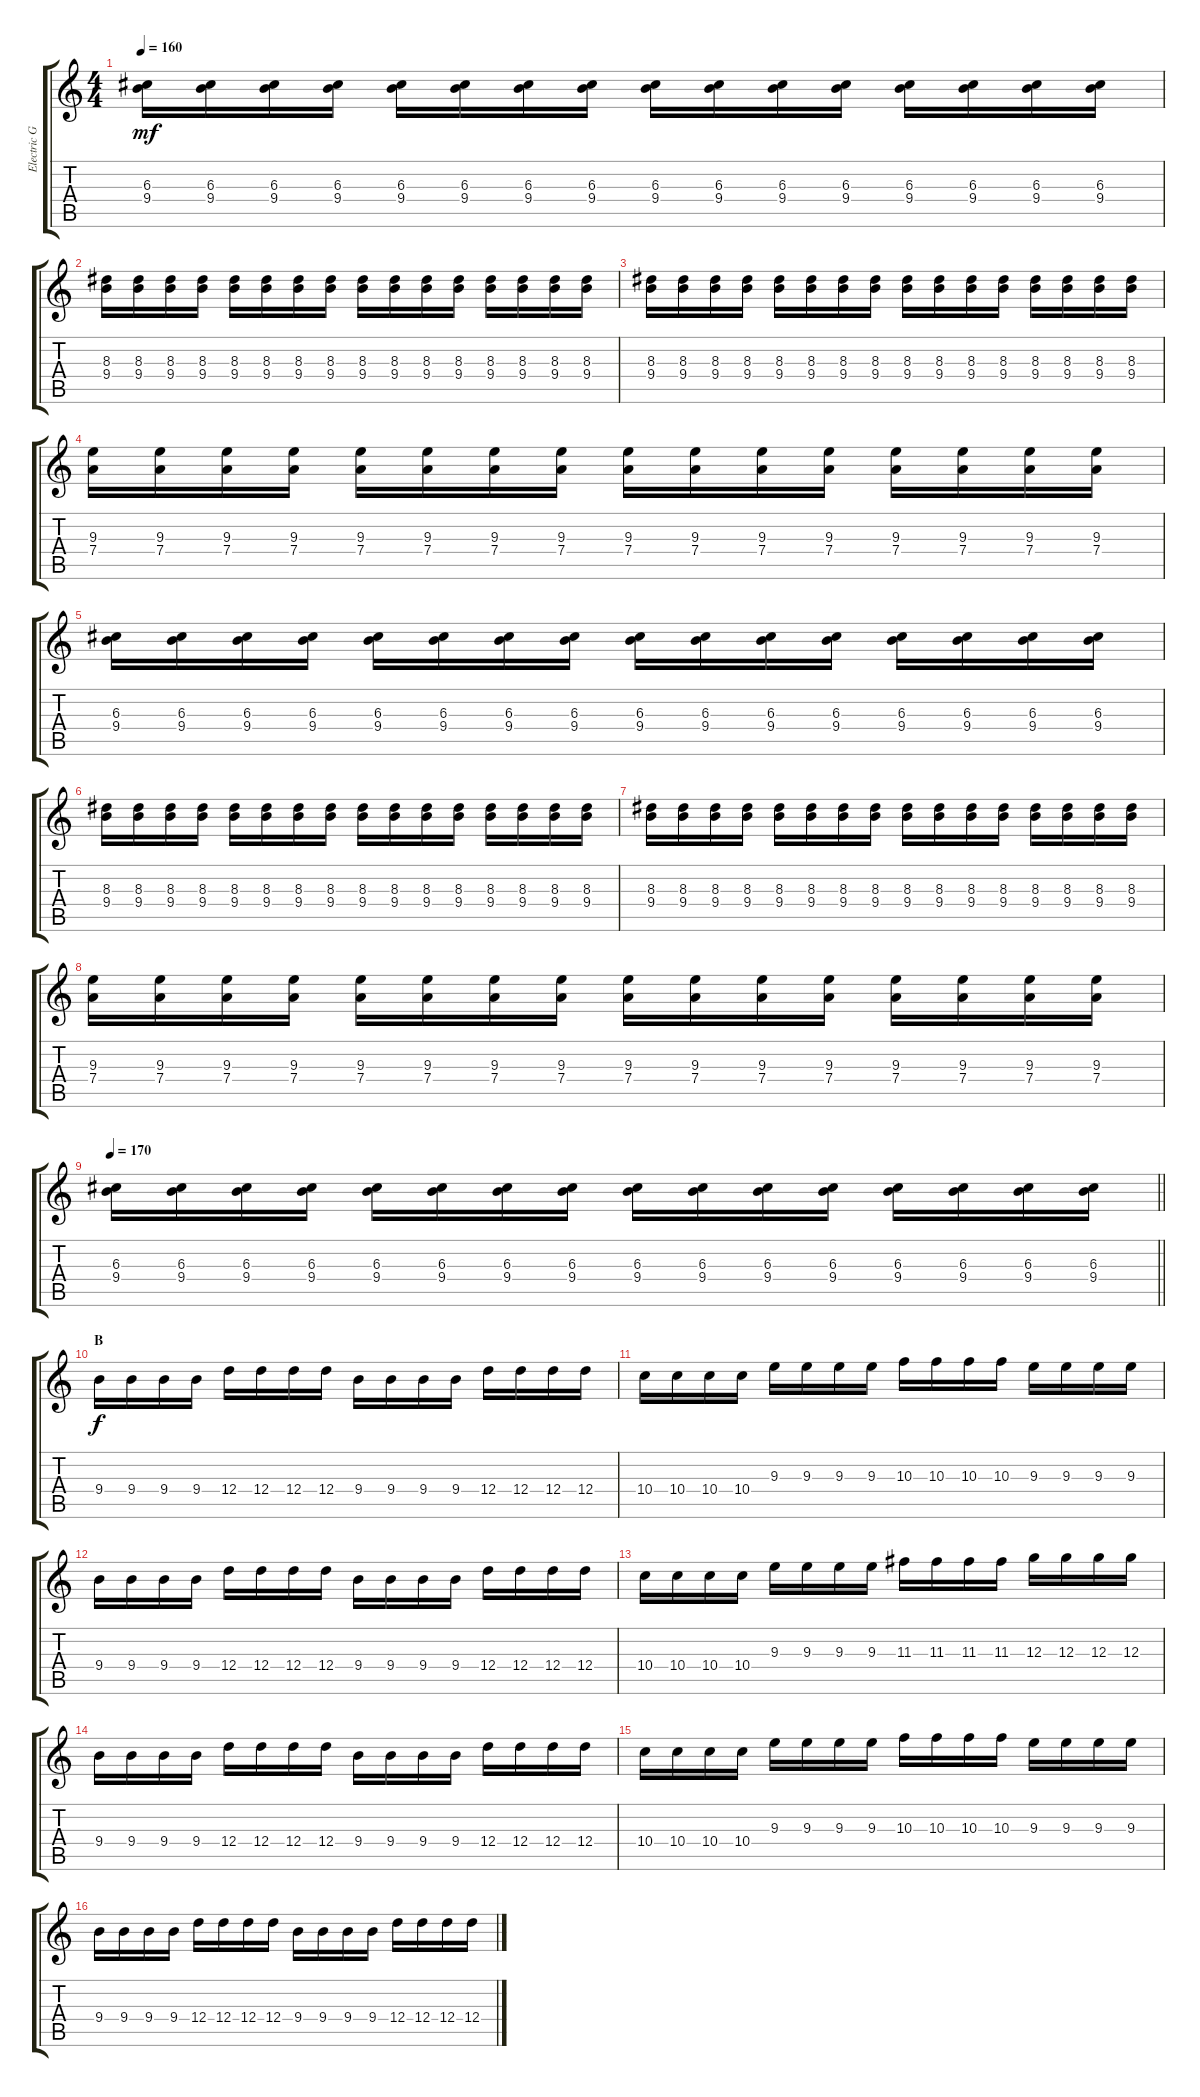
\track ("Electric Guitar" "Electric G") {instrument distortionguitar}
\staff {score tabs}
\tuning (E4 B3 G3 D3 A2 E2) {hide}
\ts (4 4)
\tempo 160
\clef g2
\ks c
(6.3 9.4).16{dy mf} (6.3 9.4).16 (6.3 9.4).16 (6.3 9.4).16 (6.3 9.4).16 (6.3 9.4).16 (6.3 9.4).16 (6.3 9.4).16 (6.3 9.4).16 (6.3 9.4).16 (6.3 9.4).16 (6.3 9.4).16 (6.3 9.4).16 (6.3 9.4).16 (6.3 9.4).16 (6.3 9.4).16 |
(8.3 9.4).16 (8.3 9.4).16 (8.3 9.4).16 (8.3 9.4).16 (8.3 9.4).16 (8.3 9.4).16 (8.3 9.4).16 (8.3 9.4).16 (8.3 9.4).16 (8.3 9.4).16 (8.3 9.4).16 (8.3 9.4).16 (8.3 9.4).16 (8.3 9.4).16 (8.3 9.4).16 (8.3 9.4).16 |
(8.3 9.4).16 (8.3 9.4).16 (8.3 9.4).16 (8.3 9.4).16 (8.3 9.4).16 (8.3 9.4).16 (8.3 9.4).16 (8.3 9.4).16 (8.3 9.4).16 (8.3 9.4).16 (8.3 9.4).16 (8.3 9.4).16 (8.3 9.4).16 (8.3 9.4).16 (8.3 9.4).16 (8.3 9.4).16 |
(9.3 7.4).16 (9.3 7.4).16 (9.3 7.4).16 (9.3 7.4).16 (9.3 7.4).16 (9.3 7.4).16 (9.3 7.4).16 (9.3 7.4).16 (9.3 7.4).16 (9.3 7.4).16 (9.3 7.4).16 (9.3 7.4).16 (9.3 7.4).16 (9.3 7.4).16 (9.3 7.4).16 (9.3 7.4).16 |
(6.3 9.4).16 (6.3 9.4).16 (6.3 9.4).16 (6.3 9.4).16 (6.3 9.4).16 (6.3 9.4).16 (6.3 9.4).16 (6.3 9.4).16 (6.3 9.4).16 (6.3 9.4).16 (6.3 9.4).16 (6.3 9.4).16 (6.3 9.4).16 (6.3 9.4).16 (6.3 9.4).16 (6.3 9.4).16 |
(8.3 9.4).16 (8.3 9.4).16 (8.3 9.4).16 (8.3 9.4).16 (8.3 9.4).16 (8.3 9.4).16 (8.3 9.4).16 (8.3 9.4).16 (8.3 9.4).16 (8.3 9.4).16 (8.3 9.4).16 (8.3 9.4).16 (8.3 9.4).16 (8.3 9.4).16 (8.3 9.4).16 (8.3 9.4).16 |
(8.3 9.4).16 (8.3 9.4).16 (8.3 9.4).16 (8.3 9.4).16 (8.3 9.4).16 (8.3 9.4).16 (8.3 9.4).16 (8.3 9.4).16 (8.3 9.4).16 (8.3 9.4).16 (8.3 9.4).16 (8.3 9.4).16 (8.3 9.4).16 (8.3 9.4).16 (8.3 9.4).16 (8.3 9.4).16 |
(9.3 7.4).16 (9.3 7.4).16 (9.3 7.4).16 (9.3 7.4).16 (9.3 7.4).16 (9.3 7.4).16 (9.3 7.4).16 (9.3 7.4).16 (9.3 7.4).16 (9.3 7.4).16 (9.3 7.4).16 (9.3 7.4).16 (9.3 7.4).16 (9.3 7.4).16 (9.3 7.4).16 (9.3 7.4).16 |
\tempo 170
\barLineRight lightlight
(6.3 9.4).16 (6.3 9.4).16 (6.3 9.4).16 (6.3 9.4).16 (6.3 9.4).16 (6.3 9.4).16 (6.3 9.4).16 (6.3 9.4).16 (6.3 9.4).16 (6.3 9.4).16 (6.3 9.4).16 (6.3 9.4).16 (6.3 9.4).16 (6.3 9.4).16 (6.3 9.4).16 (6.3 9.4).16 |
\section ("" "B")
9.4.16{dy f} 9.4.16 9.4.16 9.4.16 12.4.16 12.4.16 12.4.16 12.4.16 9.4.16 9.4.16 9.4.16 9.4.16 12.4.16 12.4.16 12.4.16 12.4.16 |
10.4.16 10.4.16 10.4.16 10.4.16 9.3.16 9.3.16 9.3.16 9.3.16 10.3.16 10.3.16 10.3.16 10.3.16 9.3.16 9.3.16 9.3.16 9.3.16 |
9.4.16 9.4.16 9.4.16 9.4.16 12.4.16 12.4.16 12.4.16 12.4.16 9.4.16 9.4.16 9.4.16 9.4.16 12.4.16 12.4.16 12.4.16 12.4.16 |
10.4.16 10.4.16 10.4.16 10.4.16 9.3.16 9.3.16 9.3.16 9.3.16 11.3.16 11.3.16 11.3.16 11.3.16 12.3.16 12.3.16 12.3.16 12.3.16 |
9.4.16 9.4.16 9.4.16 9.4.16 12.4.16 12.4.16 12.4.16 12.4.16 9.4.16 9.4.16 9.4.16 9.4.16 12.4.16 12.4.16 12.4.16 12.4.16 |
10.4.16 10.4.16 10.4.16 10.4.16 9.3.16 9.3.16 9.3.16 9.3.16 10.3.16 10.3.16 10.3.16 10.3.16 9.3.16 9.3.16 9.3.16 9.3.16 |
9.4.16 9.4.16 9.4.16 9.4.16 12.4.16 12.4.16 12.4.16 12.4.16 9.4.16 9.4.16 9.4.16 9.4.16 12.4.16 12.4.16 12.4.16 12.4.16
